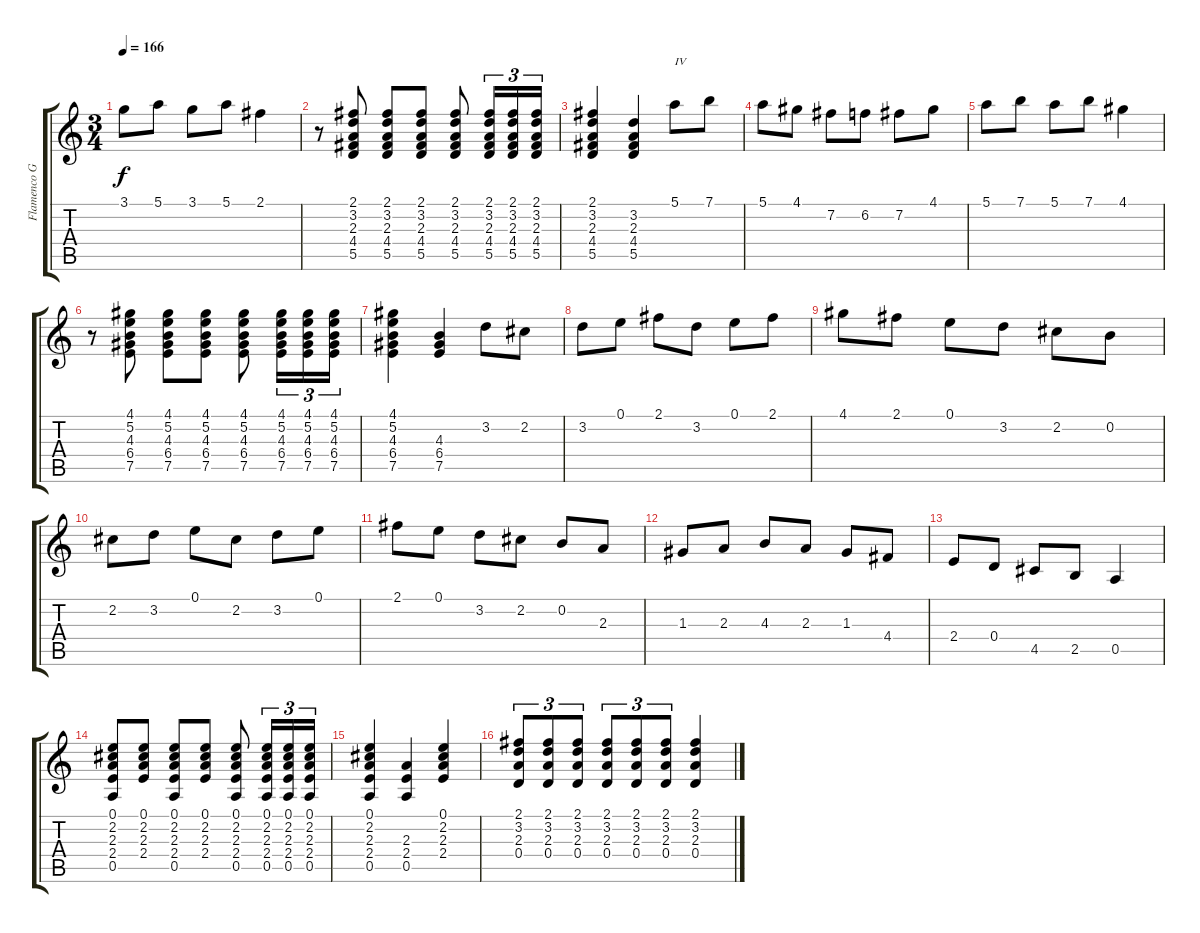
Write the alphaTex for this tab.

\track ("Flamenco Guitar" "Flamenco G") {instrument acousticguitarnylon}
\staff {score tabs}
\tuning (E4 B3 G3 D3 A2 E2) {hide}
\ts (3 4)
\tempo 166
\clef g2
\ks c
3.1.8{dy f} 5.1.8 3.1.8 5.1.8 2.1.4 |
r.8 (2.1 3.2 2.3 4.4 5.5).8 (2.1 3.2 2.3 4.4 5.5).8 (2.1 3.2 2.3 4.4 5.5).8 (2.1 3.2 2.3 4.4 5.5).8 (2.1 3.2 2.3 4.4 5.5).16{tu (3 2)} (2.1 3.2 2.3 4.4 5.5).16{tu (3 2)} (2.1 3.2 2.3 4.4 5.5).16{tu (3 2)} |
(2.1 3.2 2.3 4.4 5.5).4 (3.2 2.3 4.4 5.5).4 5.1.8{txt "IV"} 7.1.8 |
5.1.8 4.1.8 7.2.8 6.2.8 7.2.8 4.1.8 |
5.1.8 7.1.8 5.1.8 7.1.8 4.1.4 |
r.8 (4.1 5.2 4.3 6.4 7.5).8 (4.1 5.2 4.3 6.4 7.5).8 (4.1 5.2 4.3 6.4 7.5).8 (4.1 5.2 4.3 6.4 7.5).8 (4.1 5.2 4.3 6.4 7.5).16{tu (3 2)} (4.1 5.2 4.3 6.4 7.5).16{tu (3 2)} (4.1 5.2 4.3 6.4 7.5).16{tu (3 2)} |
(4.1 5.2 4.3 6.4 7.5).4 (4.3 6.4 7.5).4 3.2.8 2.2.8 |
3.2.8 0.1.8 2.1.8 3.2.8 0.1.8 2.1.8 |
4.1.8 2.1.8 0.1.8 3.2.8 2.2.8 0.2.8 |
2.2.8 3.2.8 0.1.8 2.2.8 3.2.8 0.1.8 |
2.1.8 0.1.8 3.2.8 2.2.8 0.2.8 2.3.8 |
1.3.8 2.3.8 4.3.8 2.3.8 1.3.8 4.4.8 |
2.4.8 0.4.8 4.5.8 2.5.8 0.5.4 |
(0.1 2.2 2.3 2.4 0.5).8 (0.1 2.2 2.3 2.4).8 (0.1 2.2 2.3 2.4 0.5).8 (0.1 2.2 2.3 2.4).8 (0.1 2.2 2.3 2.4 0.5).8 (0.1 2.2 2.3 2.4 0.5).16{tu (3 2)} (0.1 2.2 2.3 2.4 0.5).16{tu (3 2)} (0.1 2.2 2.3 2.4 0.5).16{tu (3 2)} |
(0.1 2.2 2.3 2.4 0.5).4 (2.3 2.4 0.5).4 (0.1 2.2 2.3 2.4).4 |
(2.1 3.2 2.3 0.4).8{tu (3 2)} (2.1 3.2 2.3 0.4).8{tu (3 2)} (2.1 3.2 2.3 0.4).8{tu (3 2)} (2.1 3.2 2.3 0.4).8{tu (3 2)} (2.1 3.2 2.3 0.4).8{tu (3 2)} (2.1 3.2 2.3 0.4).8{tu (3 2)} (2.1 3.2 2.3 0.4).4
